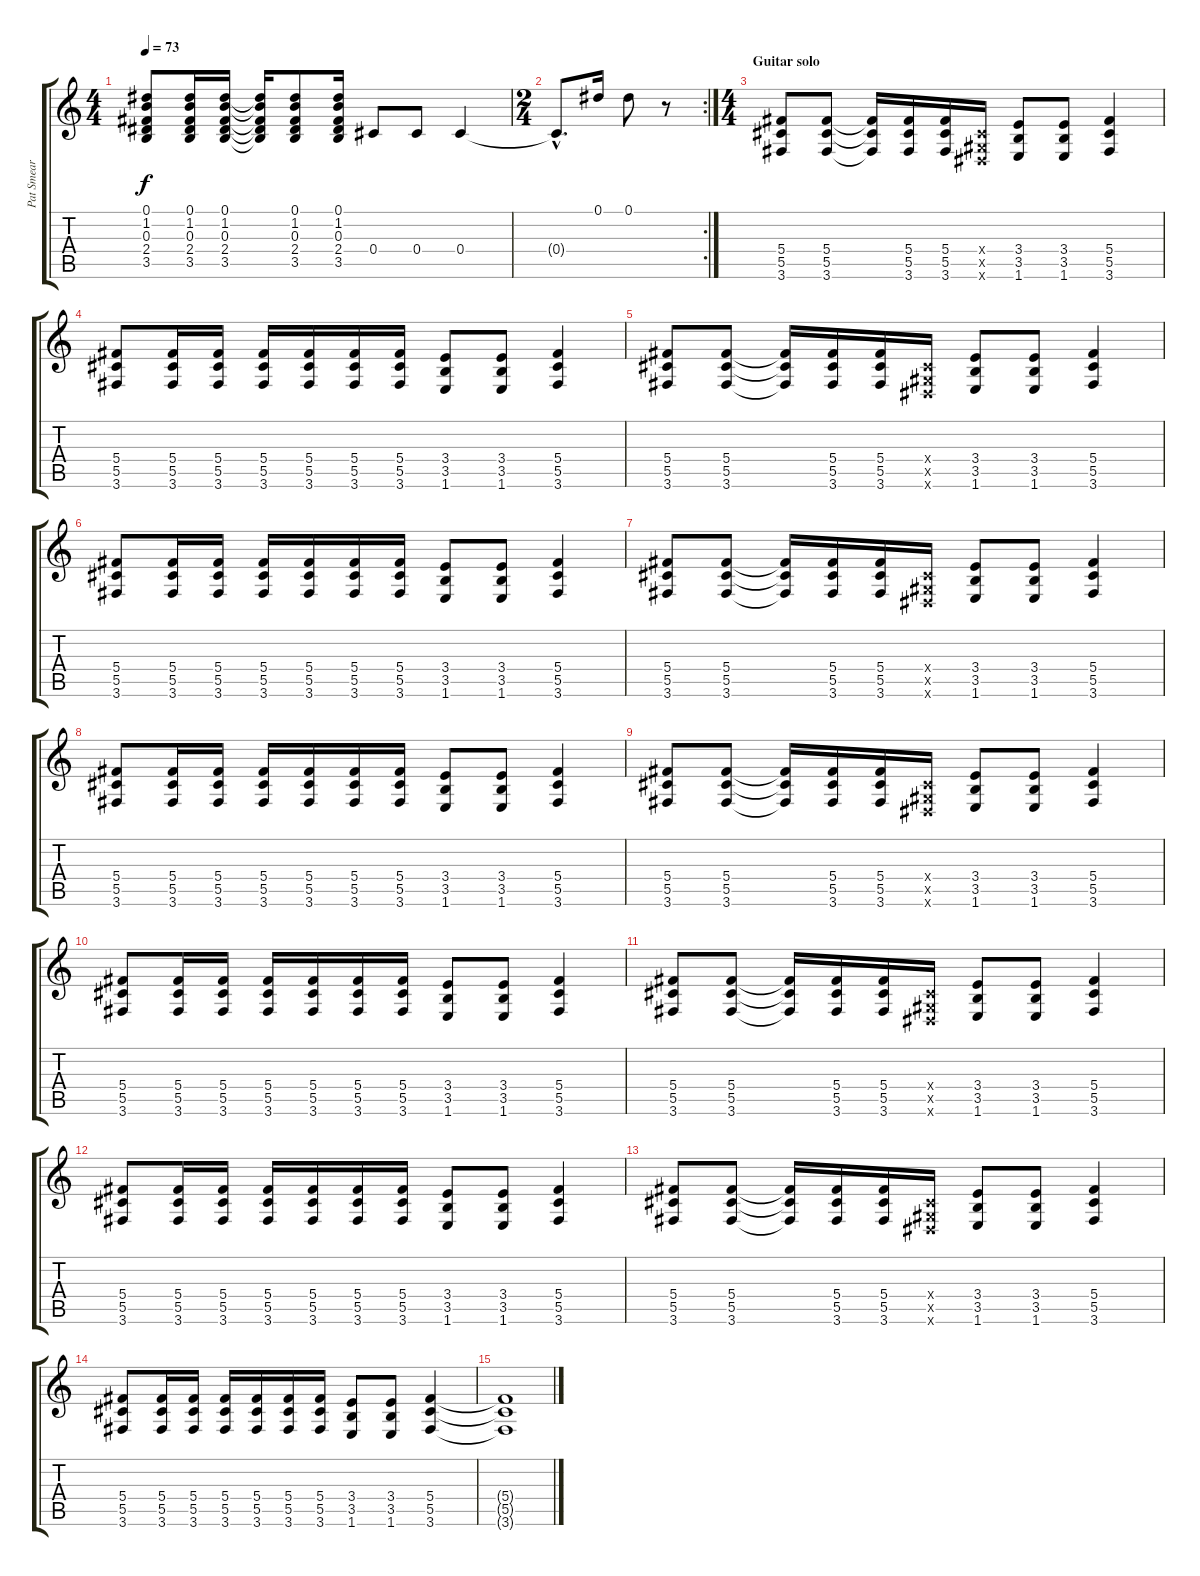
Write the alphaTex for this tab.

\track ("Pat Smear" "Pat Smear") {instrument acousticguitarsteel}
\staff {score tabs}
\tuning (Eb4 Bb3 Gb3 Db3 Ab2 Eb2) {hide}
\ts (4 4)
\tempo 73
\clef g2
\ks c
(0.1 1.2 0.3 2.4 3.5).8{dy f} (0.1 1.2 0.3 2.4 3.5).16 (0.1 1.2 0.3 2.4 3.5).16 (0.1{t} 1.2{t} 0.3{t} 2.4{t} 3.5{t}).16 (0.1 1.2 0.3 2.4 3.5).8 (0.1 1.2 0.3 2.4 3.5).16 0.4.8 0.4.8 0.4.4 |
\rc 2
\ts (2 4)
0.4{hac t}.8{d} 0.1.16 0.1.8 r.8 |
\ts (4 4)
\section ("" "Guitar solo")
(5.4 5.5 3.6).8 (5.4 5.5 3.6).8 (5.4{t} 5.5{t} 3.6{t}).16 (5.4 5.5 3.6).16 (5.4 5.5 3.6).16 (0.4{x} 0.5{x} 0.6{x}).16 (3.4 3.5 1.6).8 (3.4 3.5 1.6).8 (5.4 5.5 3.6).4 |
(5.4 5.5 3.6).8 (5.4 5.5 3.6).16 (5.4 5.5 3.6).16 (5.4 5.5 3.6).16 (5.4 5.5 3.6).16 (5.4 5.5 3.6).16 (5.4 5.5 3.6).16 (3.4 3.5 1.6).8 (3.4 3.5 1.6).8 (5.4 5.5 3.6).4 |
(5.4 5.5 3.6).8 (5.4 5.5 3.6).8 (5.4{t} 5.5{t} 3.6{t}).16 (5.4 5.5 3.6).16 (5.4 5.5 3.6).16 (0.4{x} 0.5{x} 0.6{x}).16 (3.4 3.5 1.6).8 (3.4 3.5 1.6).8 (5.4 5.5 3.6).4 |
(5.4 5.5 3.6).8 (5.4 5.5 3.6).16 (5.4 5.5 3.6).16 (5.4 5.5 3.6).16 (5.4 5.5 3.6).16 (5.4 5.5 3.6).16 (5.4 5.5 3.6).16 (3.4 3.5 1.6).8 (3.4 3.5 1.6).8 (5.4 5.5 3.6).4 |
(5.4 5.5 3.6).8 (5.4 5.5 3.6).8 (5.4{t} 5.5{t} 3.6{t}).16 (5.4 5.5 3.6).16 (5.4 5.5 3.6).16 (0.4{x} 0.5{x} 0.6{x}).16 (3.4 3.5 1.6).8 (3.4 3.5 1.6).8 (5.4 5.5 3.6).4 |
(5.4 5.5 3.6).8 (5.4 5.5 3.6).16 (5.4 5.5 3.6).16 (5.4 5.5 3.6).16 (5.4 5.5 3.6).16 (5.4 5.5 3.6).16 (5.4 5.5 3.6).16 (3.4 3.5 1.6).8 (3.4 3.5 1.6).8 (5.4 5.5 3.6).4 |
(5.4 5.5 3.6).8 (5.4 5.5 3.6).8 (5.4{t} 5.5{t} 3.6{t}).16 (5.4 5.5 3.6).16 (5.4 5.5 3.6).16 (0.4{x} 0.5{x} 0.6{x}).16 (3.4 3.5 1.6).8 (3.4 3.5 1.6).8 (5.4 5.5 3.6).4 |
(5.4 5.5 3.6).8 (5.4 5.5 3.6).16 (5.4 5.5 3.6).16 (5.4 5.5 3.6).16 (5.4 5.5 3.6).16 (5.4 5.5 3.6).16 (5.4 5.5 3.6).16 (3.4 3.5 1.6).8 (3.4 3.5 1.6).8 (5.4 5.5 3.6).4 |
(5.4 5.5 3.6).8 (5.4 5.5 3.6).8 (5.4{t} 5.5{t} 3.6{t}).16 (5.4 5.5 3.6).16 (5.4 5.5 3.6).16 (0.4{x} 0.5{x} 0.6{x}).16 (3.4 3.5 1.6).8 (3.4 3.5 1.6).8 (5.4 5.5 3.6).4 |
(5.4 5.5 3.6).8 (5.4 5.5 3.6).16 (5.4 5.5 3.6).16 (5.4 5.5 3.6).16 (5.4 5.5 3.6).16 (5.4 5.5 3.6).16 (5.4 5.5 3.6).16 (3.4 3.5 1.6).8 (3.4 3.5 1.6).8 (5.4 5.5 3.6).4 |
(5.4 5.5 3.6).8 (5.4 5.5 3.6).8 (5.4{t} 5.5{t} 3.6{t}).16 (5.4 5.5 3.6).16 (5.4 5.5 3.6).16 (0.4{x} 0.5{x} 0.6{x}).16 (3.4 3.5 1.6).8 (3.4 3.5 1.6).8 (5.4 5.5 3.6).4 |
(5.4 5.5 3.6).8 (5.4 5.5 3.6).16 (5.4 5.5 3.6).16 (5.4 5.5 3.6).16 (5.4 5.5 3.6).16 (5.4 5.5 3.6).16 (5.4 5.5 3.6).16 (3.4 3.5 1.6).8 (3.4 3.5 1.6).8 (5.4 5.5 3.6).4 |
(5.4{t} 5.5{t} 3.6{t}).1
